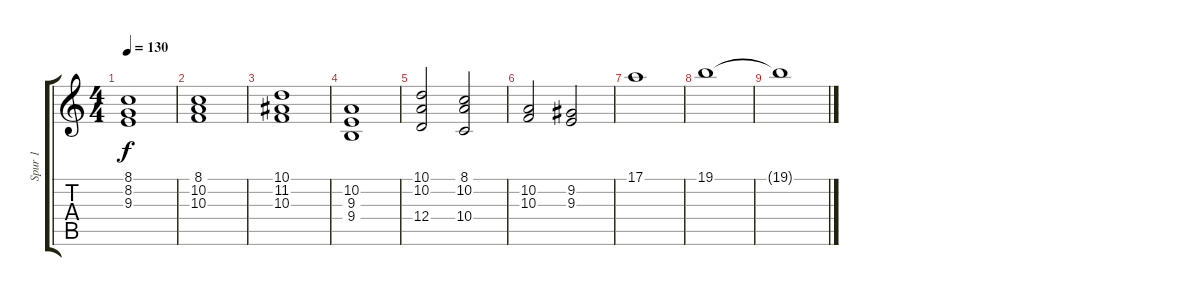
\track ("Spur 1" "Spur 1") {instrument stringensemble1}
\staff {score tabs}
\tuning (E4 B3 G3 D3 A2 E2) {hide}
\ts (4 4)
\tempo 130
\clef g2
\ks c
(8.1 8.2 9.3).1{dy f} |
(8.1 10.2 10.3).1 |
(10.1 11.2 10.3).1 |
(10.2 9.3 9.4).1 |
(10.1 10.2 12.4).2 (8.1 10.2 10.4).2 |
(10.2 10.3).2 (9.2 9.3).2 |
17.1.1 |
19.1.1 |
19.1{t}.1
